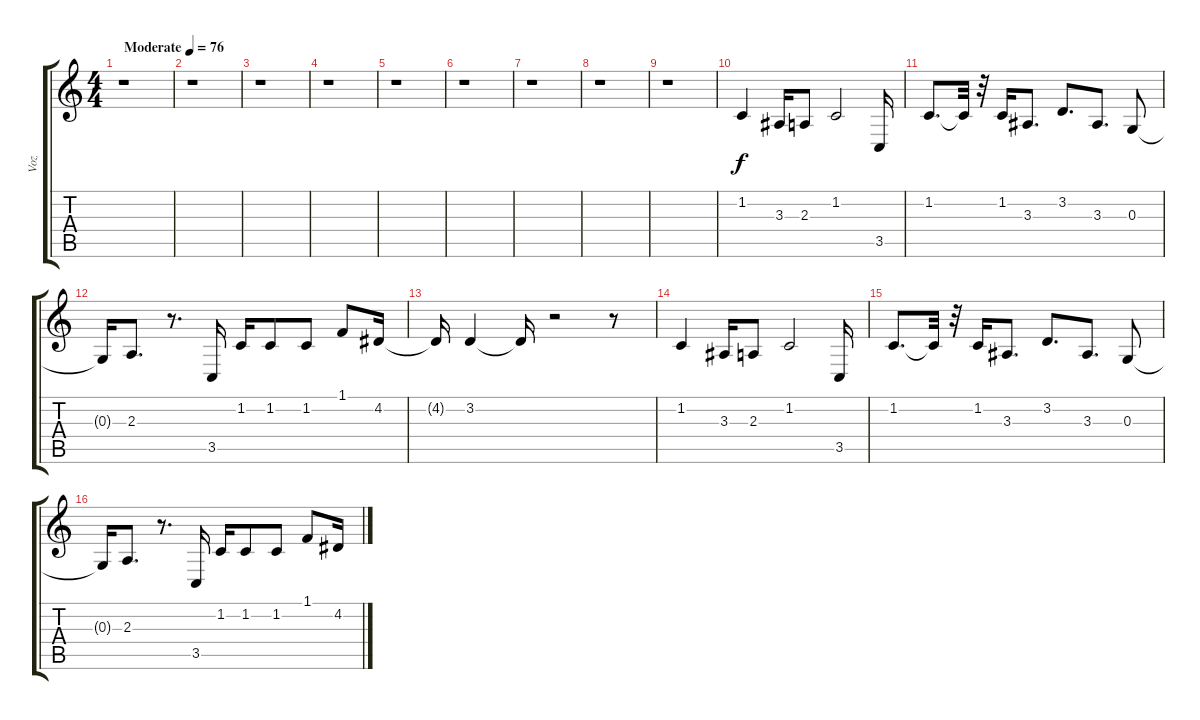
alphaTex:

\track ("Voz" "Voz") {instrument tenorsax}
\staff {score tabs}
\tuning (E4 B3 G3 D3 A2 E2) {hide}
\ts (4 4)
\tempo (76 "Moderate")
\clef g2
\ks c
r.1{dy f instrument tenorsax} |
r.1 |
r.1 |
r.1 |
r.1 |
r.1 |
r.1 |
r.1 |
r.1 |
1.2.4 3.3.16 2.3.8 1.2.2 3.5.16 |
1.2.8{d} 1.2{t}.32 r.32 1.2.16 3.3.8{d} 3.2.8{d} 3.3.8{d} 0.3.8 |
0.3{t}.16 2.3.8{d} r.8{d} 3.5.16 1.2.16 1.2.8 1.2.8 1.1.8 4.2.16 |
4.2{t}.16 3.2.4 3.2{t}.16 r.2 r.8 |
1.2.4 3.3.16 2.3.8 1.2.2 3.5.16 |
1.2.8{d} 1.2{t}.32 r.32 1.2.16 3.3.8{d} 3.2.8{d} 3.3.8{d} 0.3.8 |
0.3{t}.16 2.3.8{d} r.8{d} 3.5.16 1.2.16 1.2.8 1.2.8 1.1.8 4.2.16
